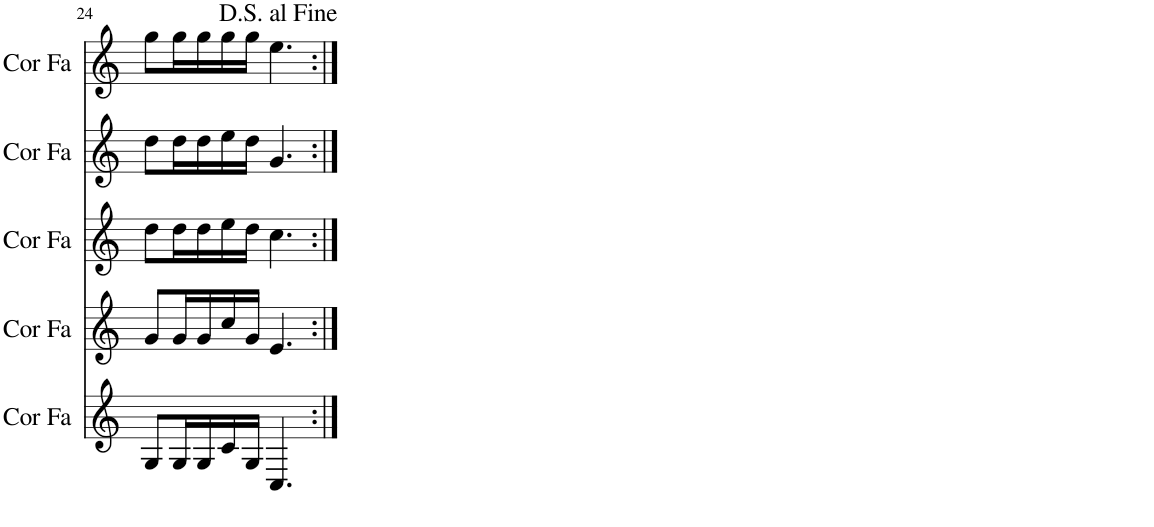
**kern	**kern	**kern	**kern	**kern
*part5	*part4	*part3	*part2	*part1
*staff5	*staff4	*staff3	*staff2	*staff1
*I"Cor en Fa	*I"Cor en Fa	*I"Cor en Fa	*I"Cor en Fa	*I"Cor en Fa
*I'Cor Fa	*I'Cor Fa	*I'Cor Fa	*I'Cor Fa	*I'Cor Fa
!!LO:PB:g=z
*clefG2	*clefG2	*clefG2	*clefG2	*clefG2
*Trd4c7	*Trd4c7	*Trd4c7	*Trd4c7	*Trd4c7
*k[]	*k[]	*k[]	*k[]	*k[]
*M6/8	*M6/8	*M6/8	*M6/8	*M6/8
=24	=24	=24	=24	=24
8G/L	8g/L	8dd\L	8dd\L	8gg\L
16G/L	16g/L	16dd\L	16dd\L	16gg\L
16G/	16g/	16dd\	16dd\	16gg\
16c/	16cc/	16ee\	16ee\	16gg\
16G/JJ	16g/JJ	16dd\JJ	16dd\JJ	16gg\JJ
4.C/	4.e/	4.cc\	4.g/	4.ee\
=:|!	=:|!	=:|!	=:|!	=:|!
*-	*-	*-	*-	*-
